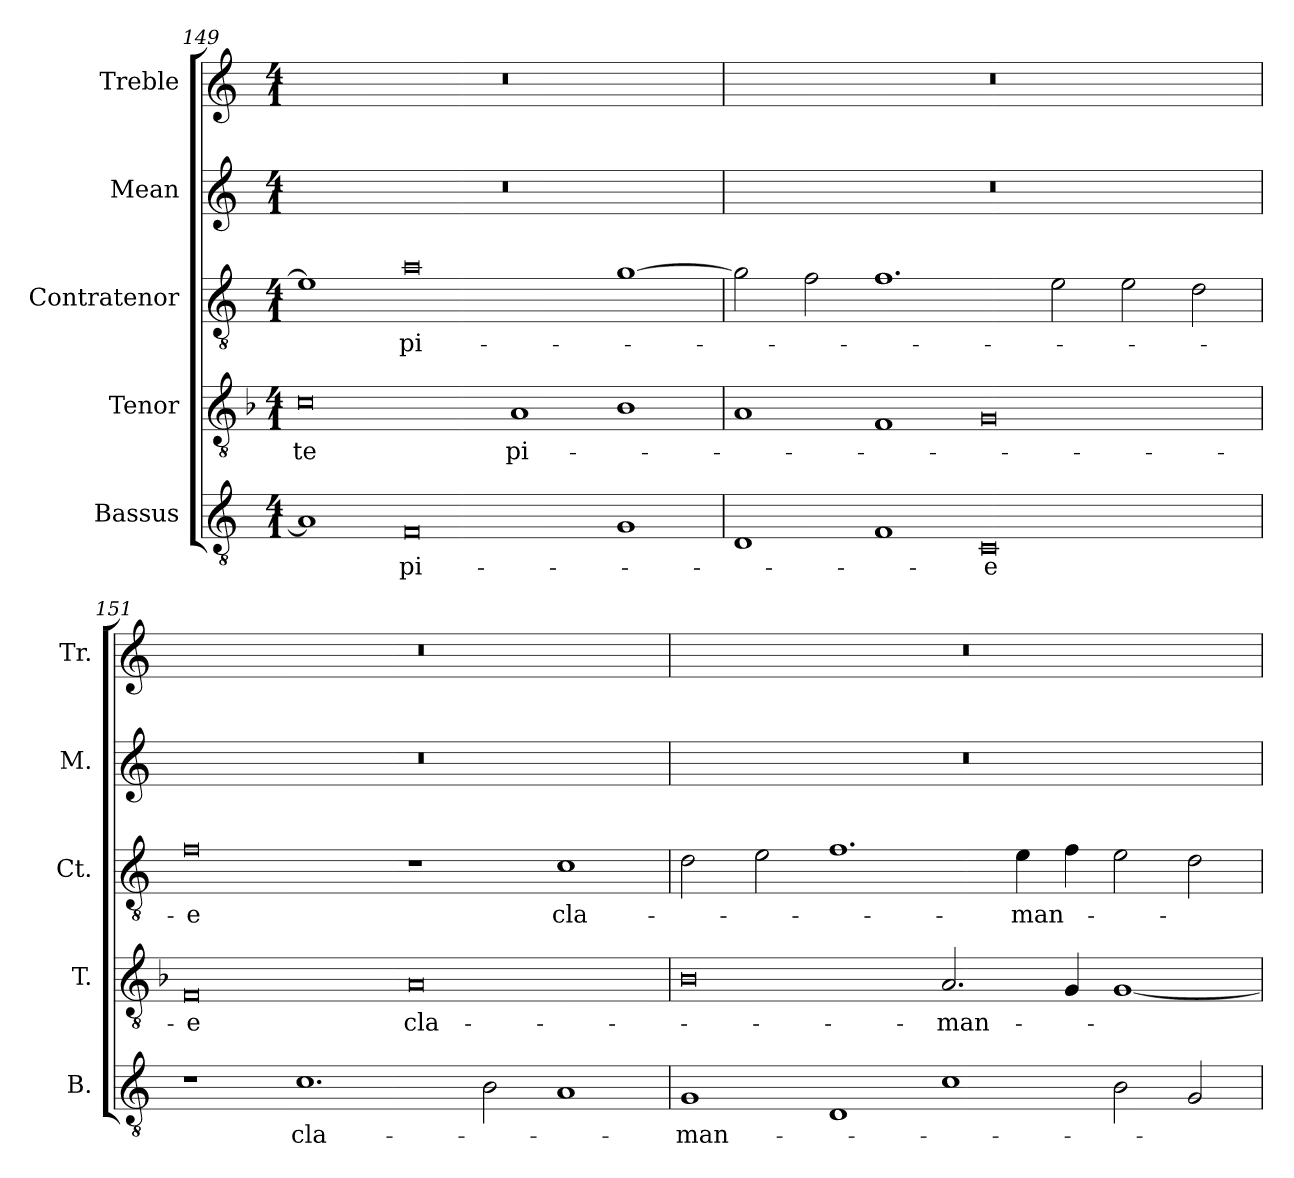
**kern	**text	**kern	**text	**kern	**text	**kern	**kern
*part5	*part5	*part4	*part4	*part3	*part3	*part2	*part1
*staff5	*staff5	*staff4	*staff4	*staff3	*staff3	*staff2	*staff1
*I"Bassus	*	*I"Tenor	*	*I"Contratenor	*	*I"Mean	*I"Treble
*I'B.	*	*I'T.	*	*I'Ct.	*	*I'M.	*I'Tr.
*clefGv2	*	*clefGv2	*	*clefGv2	*	*clefG2	*clefG2
*ITrd7c12	*	*ITrd7c12	*	*ITrd7c12	*	*	*
*k[]	*	*k[b-]	*	*k[]	*	*k[]	*k[]
*	*	*F:	*	*	*	*C:	*C:
*M4/1	*	*M4/1	*	*M4/1	*	*M4/1	*M4/1
=149	=149	=149	=149	=149	=149	=149	=149
!	!	!	!LO:LY:b:color=#000000	!	!	!LO:N:vis=1	!LO:N:vis=1
1AAi]	.	0Ci	te	1Ei]	.	00r	00r
!	!LO:LY:b:color=#000000	!	!	!	!	!	!
!	!	!	!	!	!LO:LY:b:color=#000000	!	!
0FFi	pi-	.	.	0Ai	pi-	.	.
!	!	!	!LO:LY:b:color=#000000	!	!	!	!
.	.	1AAi	pi-	.	.	.	.
1GGi	.	1BB-i	.	[>1Gi	.	.	.
!!LO:LB:g=z
=150	=150	=150	=150	=150	=150	=150	=150
!	!	!	!	!	!	!LO:N:vis=1	!LO:N:vis=1
1DDi	.	1AAi	.	2Gi\]	.	00r	00r
.	.	.	.	2Fi\	.	.	.
1FFi	.	1FFi	.	1.Fi	.	.	.
!	!LO:LY:b:color=#000000	!	!	!	!	!	!
0CCi	-e	0GGi	.	.	.	.	.
.	.	.	.	2Ei\	.	.	.
.	.	.	.	2Ei\	.	.	.
.	.	.	.	2Di\	.	.	.
=151	=151	=151	=151	=151	=151	=151	=151
!	!	!	!LO:LY:b:color=#000000	!	!	!	!
!	!	!	!	!	!LO:LY:b:color=#000000	!LO:N:vis=1	!LO:N:vis=1
1r	.	0FFi	-e	0Fi	-e	00r	00r
!	!LO:LY:b:color=#000000	!	!	!	!	!	!
1.Ci	cla-	.	.	.	.	.	.
!	!	!	!LO:LY:b:color=#000000	!	!	!	!
.	.	0AAi	cla-	1r	.	.	.
2BBi\	.	.	.	.	.	.	.
!	!	!	!	!	!LO:LY:b:color=#000000	!	!
1AAi	.	.	.	1Ci	cla-	.	.
=152	=152	=152	=152	=152	=152	=152	=152
!	!LO:LY:b:color=#000000	!	!	!	!	!LO:N:vis=1	!LO:N:vis=1
1GGi	-man-	0BB-i	.	2Di\	.	00r	00r
.	.	.	.	2Ei\	.	.	.
1DDi	.	.	.	1.Fi	.	.	.
!	!	!	!LO:LY:b:color=#000000	!	!	!	!
1Ci	.	2.AAi/	-man-	.	.	.	.
!	!	!	!	!	!LO:LY:b:color=#000000	!	!
.	.	.	.	4Ei\	-man-	.	.
.	.	4GGi/	.	4Fi\	.	.	.
2BBi\	.	[<1GGi	.	2Ei\	.	.	.
2GGi/	.	.	.	2Di\	.	.	.
=	=	=	=	=	=	=	=
*-	*-	*-	*-	*-	*-	*-	*-
